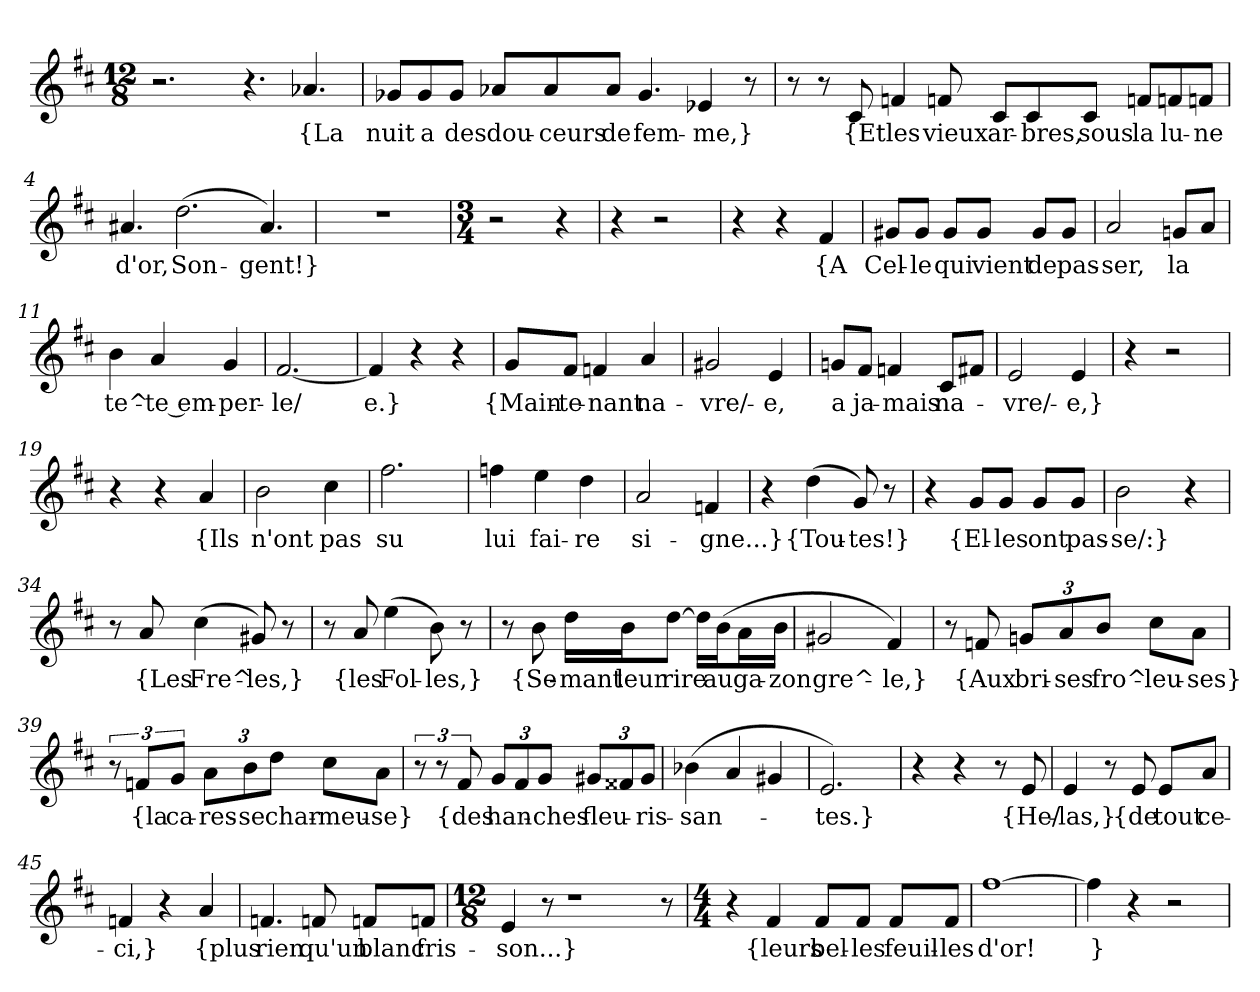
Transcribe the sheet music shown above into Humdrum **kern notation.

**kern	**text
*part1	*part1
*staff1	*staff1
*clefG2	*
*k[f#c#]	*
*M12/8	*
*MM85	*
=1	=1
2.r	.
4.r	.
4.a-X	{La
=2	=2
8g-X/L	nuit
8g-/	a
8g-/J	des
8a-X/L	dou-
8a-/	-ceurs
8a-/J	de
4.g-	fem-
4e-X	-me,}
8r	.
=3	=3
8r	.
8r	.
8c#	{Et
4fn	les
8fn	vieux
8c#/L	ar-
8c#/	-bres,
8c#/J	sous
8fn/L	la
8fn/	lu-
8fn/J	-ne
=4	=4
4.a#X	d'or,
(2.dd	Son-
4.a#)	-gent!}
=5	=5
1.r	.
=6	=6
*M3/4	*
2r	.
4r	.
=7	=7
4r	.
2r	.
=8	=8
4r	.
4r	.
4f#	{A
=9	=9
8g#X/L	Cel-
8g#/J	-le
8g#/L	qui
8g#/J	vient
8g#/L	de
8g#/J	pas-
=10	=10
2a	-ser,
8gn/L	la
8a/J	.
=11	=11
4b	te^-
4a	-te em-
4g	-per-
=12	=12
[2.f#	-le/
=13	=13
4f#]	-e.}
4r	.
4r	.
=14	=14
8g/L	{Main-
8f#/J	-te-
4fn	-nant
4a	na-
=15	=15
2g#X	-vre/-
4e	-e,
=16	=16
8gn/L	a
8f#/J	ja-
4fn	-mais
8c#/L	na-
8f#X/J	.
=17	=17
2e	-vre/-
4e	-e,}
=18	=18
4r	.
2r	.
=19	=19
4r	.
4r	.
4a	{Ils
=20	=20
2b	n'ont
4cc#	pas
=21	=21
2.ff#	su
=22	=22
4ffn	lui
4ee	fai-
4dd	-re
=23	=23
2a	si-
4fn	-gne...}
=31	=31
4r	.
(4dd	{Tou-
8g)	-tes!}
8r	.
=32	=32
4r	.
8g/L	{El-
8g/J	-les
8g/L	ont
8g/J	pas-
=33	=33
2b	-se/:}
4r	.
=34	=34
8r	.
8a	{Les
(4cc#	Fre^-
8g#X)	-les,}
8r	.
=35	=35
8r	.
8a	{les
(4ee	Fol-
8b)	-les,}
8r	.
=36	=36
8r	.
8b	{Se-
16dd\LL	-mant
16b\J	leur
[8dd\J	rire
16dd\LL]	.
(16b\J	au
16a\L	ga-
16b\JJ	-zon
=37	=37
2g#X	gre^-
4f#)	-le,}
=38	=38
8r	.
8fn	{Aux
12gn/L	bri-
12a/	-ses
12b/J	fro^-
8cc#\L	-leu-
8a\J	-ses}
=39	=39
12r	.
12fn/L	{la
12g/J	ca-
12a\L	-res-
12b\	-se
12dd\J	char-
8cc#\L	-meu-
8a\J	-se}
=40	=40
12r	.
12r	.
12f#	{des
12g/L	han-
12f#/	.
12g/J	-ches
12g#X/L	fleu-
12f##X/	.
12g#/J	-ris-
=41	=41
(4b-X	-san-
4a	.
4g#X	.
=42	=42
2.e)	-tes.}
=43	=43
4r	.
4r	.
8r	.
8e	{He/-
=44	=44
4e	-las,}
8r	.
8e	{de
8e/L	tout
8a/J	ce-
=45	=45
4fn	-ci,}
4r	.
4a	{plus
=46	=46
4.fn	rien
8fn	qu'un
8fn/L	blanc
8fn/J	fris-
=47	=47
*M12/8	*
*MM85	*
4e	-son...}
8r	.
1r	.
8r	.
=50	=50
*M4/4	*
4r	.
4f#	{leurs
8f#/L	bel-
8f#/J	-les
8f#/L	feuil-
8f#/J	-les
=51	=51
[1ff#	d'or!
=52	=52
4ff#]	}
4r	.
2r	.
=	=
*-	*-
